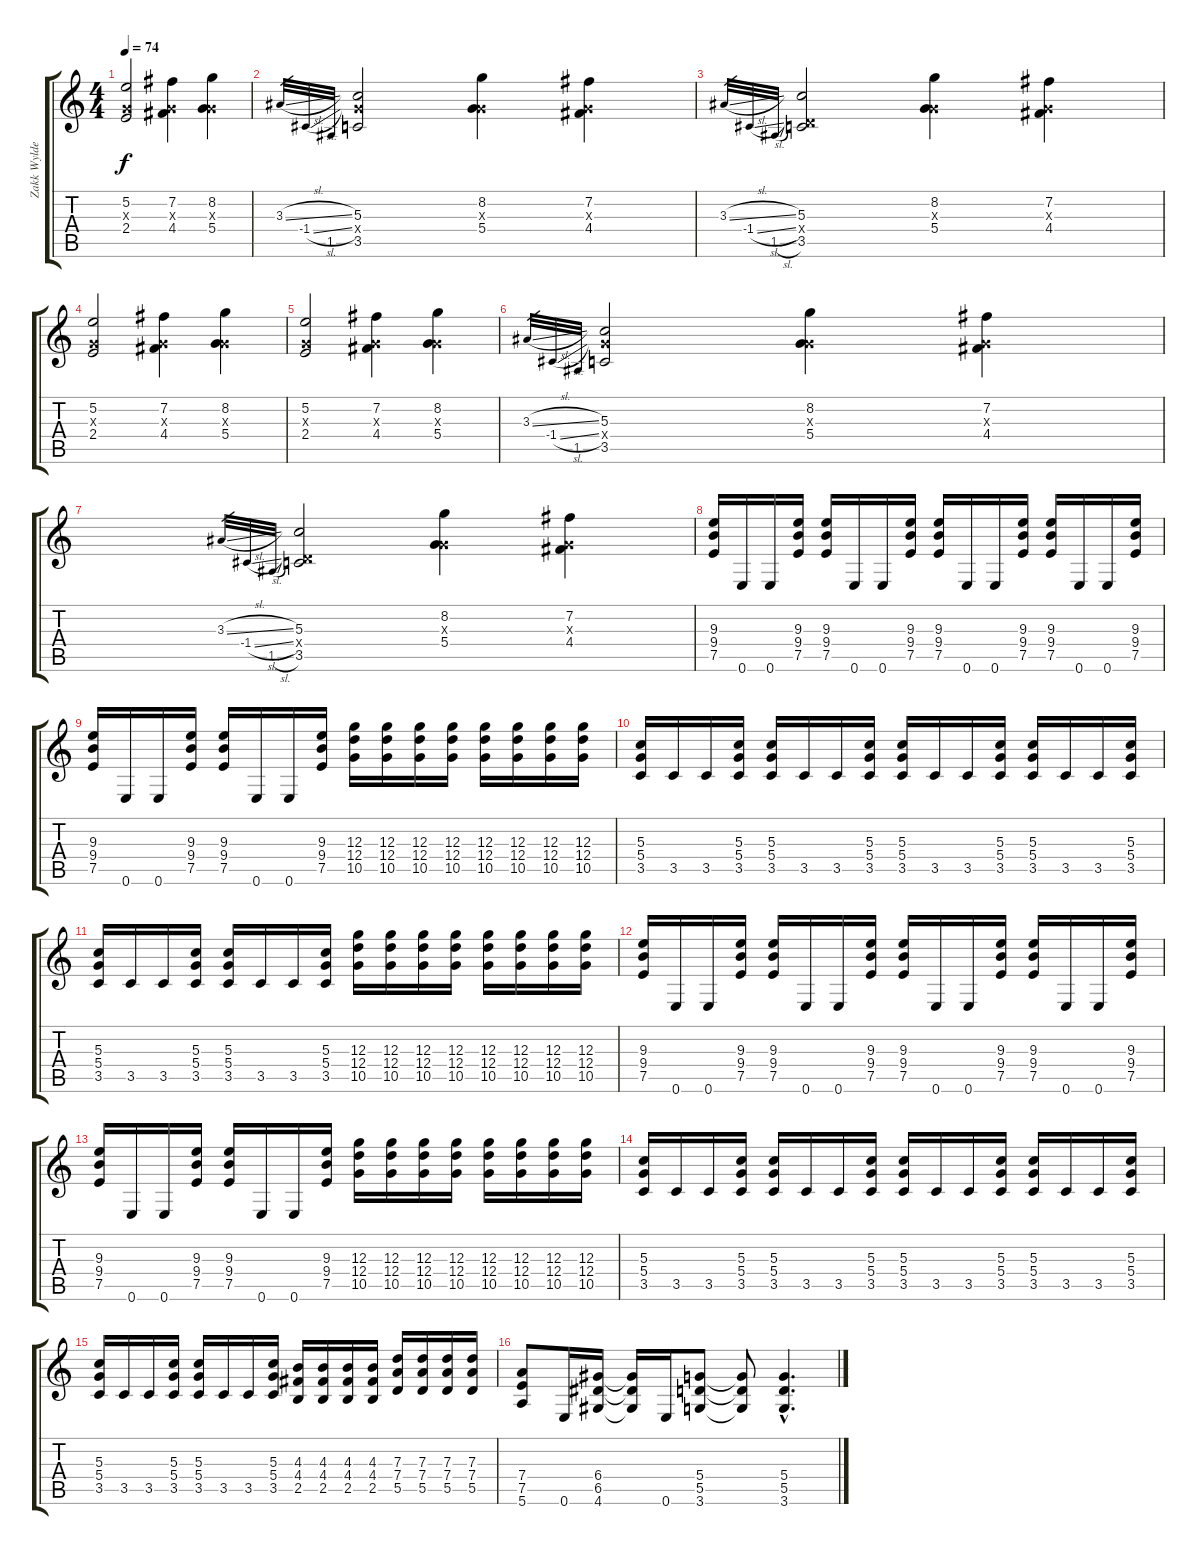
\track ("Zakk Wylde main guitar" "Zakk Wylde") {instrument distortionguitar}
\staff {score tabs}
\tuning (E4 B3 G3 D3 A2 E2) {hide}
\ts (4 4)
\tempo 74
\clef g2
\ks c
(5.2 0.3{x} 2.4).2{dy f} (7.2 0.3{x} 4.4).4 (8.2 0.3{x} 5.4).4 |
3.3{sl}.32{gr} -1.4{sl}.32{gr} 1.5.32{gr} (5.3 5.4{x} 3.5).2 (8.2 0.3{x} 5.4).4 (7.2 0.3{x} 4.4).4 |
3.3{sl}.32{gr} -1.4{sl}.32{gr} 1.5{sl}.32{gr} (5.3 0.4{x} 3.5).2 (8.2 0.3{x} 5.4).4 (7.2 0.3{x} 4.4).4 |
(5.2 0.3{x} 2.4).2 (7.2 0.3{x} 4.4).4 (8.2 0.3{x} 5.4).4 |
(5.2 0.3{x} 2.4).2 (7.2 0.3{x} 4.4).4 (8.2 0.3{x} 5.4).4 |
3.3{sl}.32{gr} -1.4{sl}.32{gr} 1.5.32{gr} (5.3 5.4{x} 3.5).2 (8.2 0.3{x} 5.4).4 (7.2 0.3{x} 4.4).4 |
3.3{sl}.32{gr} -1.4{sl}.32{gr} 1.5{sl}.32{gr} (5.3 0.4{x} 3.5).2 (8.2 0.3{x} 5.4).4 (7.2 0.3{x} 4.4).4 |
(9.3 9.4 7.5).16{volume 11} 0.6.16 0.6.16 (9.3 9.4 7.5).16 (9.3 9.4 7.5).16 0.6.16 0.6.16 (9.3 9.4 7.5).16 (9.3 9.4 7.5).16 0.6.16 0.6.16 (9.3 9.4 7.5).16 (9.3 9.4 7.5).16 0.6.16 0.6.16 (9.3 9.4 7.5).16 |
(9.3 9.4 7.5).16 0.6.16 0.6.16 (9.3 9.4 7.5).16 (9.3 9.4 7.5).16 0.6.16 0.6.16 (9.3 9.4 7.5).16 (12.3 12.4 10.5).16 (12.3 12.4 10.5).16 (12.3 12.4 10.5).16 (12.3 12.4 10.5).16 (12.3 12.4 10.5).16 (12.3 12.4 10.5).16 (12.3 12.4 10.5).16 (12.3 12.4 10.5).16 |
(5.3 5.4 3.5).16 3.5.16 3.5.16 (5.3 5.4 3.5).16 (5.3 5.4 3.5).16 3.5.16 3.5.16 (5.3 5.4 3.5).16 (5.3 5.4 3.5).16 3.5.16 3.5.16 (5.3 5.4 3.5).16 (5.3 5.4 3.5).16 3.5.16 3.5.16 (5.3 5.4 3.5).16 |
(5.3 5.4 3.5).16 3.5.16 3.5.16 (5.3 5.4 3.5).16 (5.3 5.4 3.5).16 3.5.16 3.5.16 (5.3 5.4 3.5).16 (12.3 12.4 10.5).16 (12.3 12.4 10.5).16 (12.3 12.4 10.5).16 (12.3 12.4 10.5).16 (12.3 12.4 10.5).16 (12.3 12.4 10.5).16 (12.3 12.4 10.5).16 (12.3 12.4 10.5).16 |
(9.3 9.4 7.5).16 0.6.16 0.6.16 (9.3 9.4 7.5).16 (9.3 9.4 7.5).16 0.6.16 0.6.16 (9.3 9.4 7.5).16 (9.3 9.4 7.5).16 0.6.16 0.6.16 (9.3 9.4 7.5).16 (9.3 9.4 7.5).16 0.6.16 0.6.16 (9.3 9.4 7.5).16 |
(9.3 9.4 7.5).16 0.6.16 0.6.16 (9.3 9.4 7.5).16 (9.3 9.4 7.5).16 0.6.16 0.6.16 (9.3 9.4 7.5).16 (12.3 12.4 10.5).16 (12.3 12.4 10.5).16 (12.3 12.4 10.5).16 (12.3 12.4 10.5).16 (12.3 12.4 10.5).16 (12.3 12.4 10.5).16 (12.3 12.4 10.5).16 (12.3 12.4 10.5).16 |
(5.3 5.4 3.5).16 3.5.16 3.5.16 (5.3 5.4 3.5).16 (5.3 5.4 3.5).16 3.5.16 3.5.16 (5.3 5.4 3.5).16 (5.3 5.4 3.5).16 3.5.16 3.5.16 (5.3 5.4 3.5).16 (5.3 5.4 3.5).16 3.5.16 3.5.16 (5.3 5.4 3.5).16 |
(5.3 5.4 3.5).16 3.5.16 3.5.16 (5.3 5.4 3.5).16 (5.3 5.4 3.5).16 3.5.16 3.5.16 (5.3 5.4 3.5).16 (4.3 4.4 2.5).16 (4.3 4.4 2.5).16 (4.3 4.4 2.5).16 (4.3 4.4 2.5).16 (7.3 7.4 5.5).16 (7.3 7.4 5.5).16 (7.3 7.4 5.5).16 (7.3 7.4 5.5).16 |
(7.4 7.5 5.6).8 0.6.16 (6.4 6.5 4.6).16 (6.4{t} 6.5{t} 4.6{t}).16 0.6.16 (5.4 5.5 3.6).8 (5.4{t} 5.5{t} 3.6{t}).8 (5.4{hac} 5.5{hac} 3.6{hac}).4{d}
